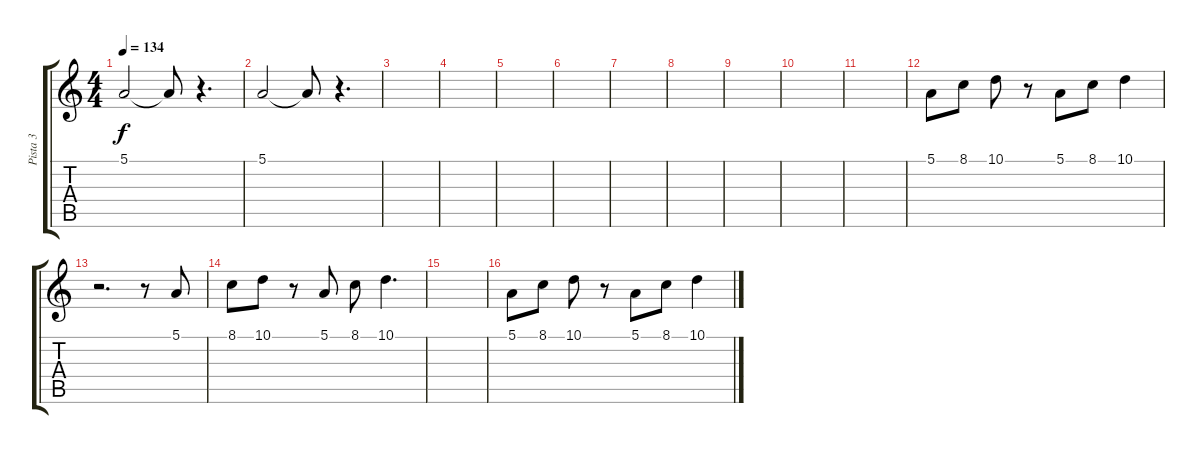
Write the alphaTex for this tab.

\track ("Pista 3" "Pista 3") {instrument altosax}
\staff {score tabs}
\tuning (E4 B3 G3 D3 A2 E2) {hide}
\ts (4 4)
\tempo 134
\clef g2
\ks c
5.1.2{dy f} 5.1{t}.8 r.4{d} |
5.1.2 5.1{t}.8 r.4{d} |
|
|
|
|
|
|
|
|
|
5.1.8{volume 16} 8.1.8 10.1.8 r.8 5.1.8 8.1.8 10.1.4 |
r.2{d} r.8 5.1.8 |
8.1.8 10.1.8 r.8 5.1.8 8.1.8 10.1.4{d} |
|
5.1.8 8.1.8 10.1.8 r.8 5.1.8 8.1.8 10.1.4
